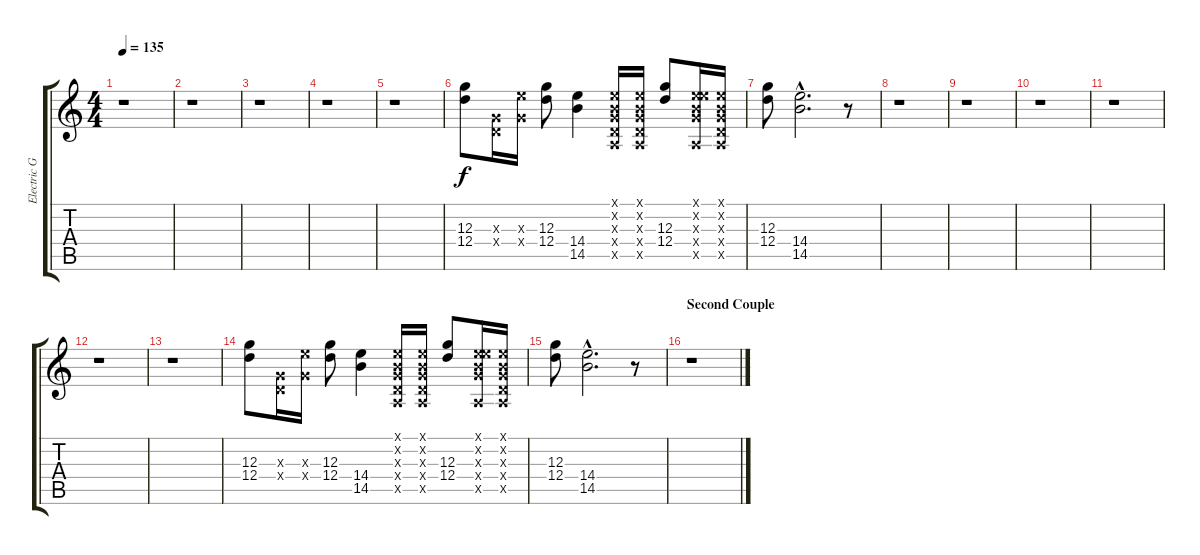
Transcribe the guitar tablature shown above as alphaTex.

\track ("Electric Guitar II" "Electric G") {instrument distortionguitar}
\staff {score tabs}
\tuning (E4 B3 G3 D3 A2 E2) {hide}
\ts (4 4)
\tempo 135
\clef g2
\ks c
r.1{dy f} |
r.1 |
r.1 |
r.1 |
r.1 |
(12.3 12.4).8 (0.3{x} 0.4{x}).16 (0.3{x} 14.4{x}).16 (12.3 12.4).8 (14.4 14.5).4 (0.1{x} 0.2{x} 0.3{x} 0.4{x} 0.5{x}).16 (0.1{x} 0.2{x} 0.3{x} 0.4{x} 0.5{x}).16 (12.3 12.4).8 (0.1{x} 0.2{x} 0.3{x} 14.4{x} 0.5{x}).16 (0.1{x} 0.2{x} 0.3{x} 0.4{x} 0.5{x}).16 |
(12.3 12.4).8 (14.4{hac} 14.5{hac}).2{d} r.8 |
r.1 |
r.1 |
r.1 |
r.1 |
r.1 |
r.1 |
(12.3 12.4).8 (0.3{x} 0.4{x}).16 (0.3{x} 14.4{x}).16 (12.3 12.4).8 (14.4 14.5).4 (0.1{x} 0.2{x} 0.3{x} 0.4{x} 0.5{x}).16 (0.1{x} 0.2{x} 0.3{x} 0.4{x} 0.5{x}).16 (12.3 12.4).8 (0.1{x} 0.2{x} 0.3{x} 14.4{x} 0.5{x}).16 (0.1{x} 0.2{x} 0.3{x} 0.4{x} 0.5{x}).16 |
(12.3 12.4).8 (14.4{hac} 14.5{hac}).2{d} r.8 |
\section ("" "Second Couple")
r.1
